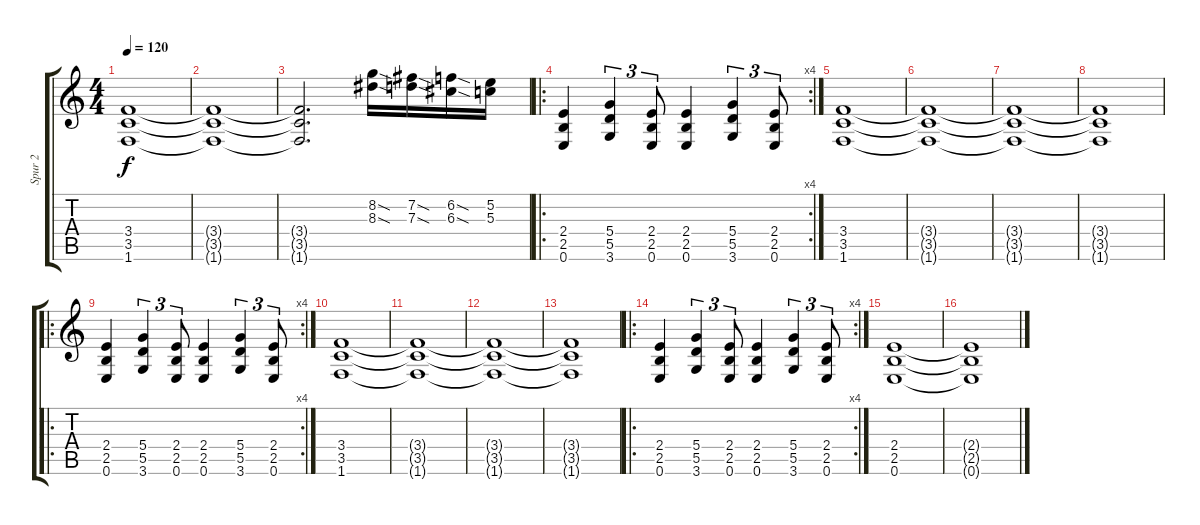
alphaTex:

\track ("Spur 2" "Spur 2") {instrument distortionguitar}
\staff {score tabs}
\tuning (E4 B3 G3 D3 A2 E2) {hide}
\ts (4 4)
\tempo 120
\clef g2
\ks c
(3.4{t} 3.5{t} 1.6{t}).1{dy f} |
(3.4{t} 3.5{t} 1.6{t}).1 |
(3.4{t} 3.5{t} 1.6{t}).2{d} (8.2{sod} 8.3{sod}).16 (7.2{sod} 7.3{sod}).16 (6.2{sod} 6.3{sod}).16 (5.2 5.3).16 |
\ro
\rc 4
(2.4 2.5 0.6).4 (5.4 5.5 3.6).4{tu (3 2)} (2.4 2.5 0.6).8{tu (3 2)} (2.4 2.5 0.6).4 (5.4 5.5 3.6).4{tu (3 2)} (2.4 2.5 0.6).8{tu (3 2)} |
(3.4 3.5 1.6).1 |
(3.4{t} 3.5{t} 1.6{t}).1 |
(3.4{t} 3.5{t} 1.6{t}).1 |
(3.4{t} 3.5{t} 1.6{t}).1 |
\ro
\rc 4
(2.4 2.5 0.6).4 (5.4 5.5 3.6).4{tu (3 2)} (2.4 2.5 0.6).8{tu (3 2)} (2.4 2.5 0.6).4 (5.4 5.5 3.6).4{tu (3 2)} (2.4 2.5 0.6).8{tu (3 2)} |
(3.4 3.5 1.6).1 |
(3.4{t} 3.5{t} 1.6{t}).1 |
(3.4{t} 3.5{t} 1.6{t}).1 |
(3.4{t} 3.5{t} 1.6{t}).1 |
\ro
\rc 4
(2.4 2.5 0.6).4 (5.4 5.5 3.6).4{tu (3 2)} (2.4 2.5 0.6).8{tu (3 2)} (2.4 2.5 0.6).4 (5.4 5.5 3.6).4{tu (3 2)} (2.4 2.5 0.6).8{tu (3 2)} |
(2.4 2.5 0.6).1 |
(2.4{t} 2.5{t} 0.6{t}).1
